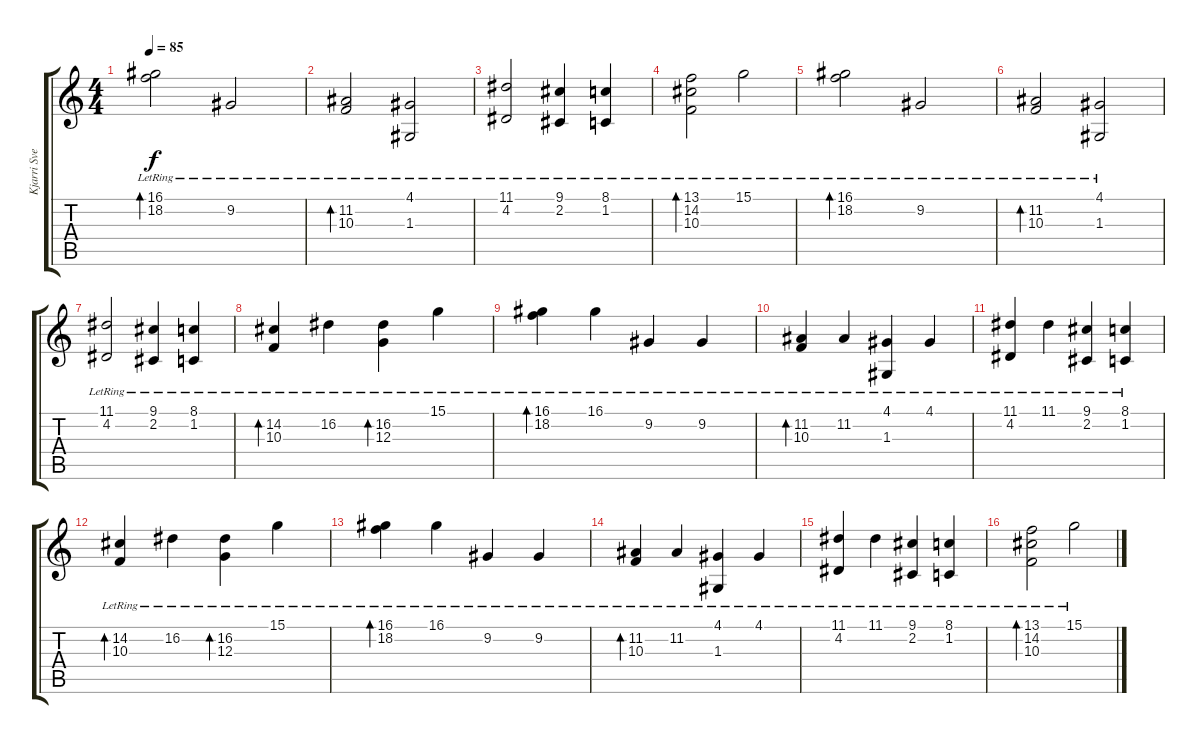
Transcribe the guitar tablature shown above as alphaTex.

\track ("Kjarri Sveinsson (Piano)" "Kjarri Sve") {instrument acousticgrandpiano}
\staff {score tabs}
\tuning (E4 B3 G3 D3 A2 D2) {hide}
\ts (4 4)
\tempo 85
\clef g2
\ks c
(16.1{lr} 18.2{lr}).2{bd 60 dy f} 9.2{lr}.2 |
(11.2{lr} 10.3{lr}).2{bd 60} (4.1{lr} 1.3{lr}).2 |
(11.1{lr} 4.2{lr}).2 (9.1{lr} 2.2{lr}).4 (8.1{lr} 1.2{lr}).4 |
(13.1{lr} 14.2{lr} 10.3{lr}).2{bd 60} 15.1{lr}.2 |
(16.1{lr} 18.2{lr}).2{bd 60} 9.2{lr}.2 |
(11.2{lr} 10.3{lr}).2{bd 60} (4.1{lr} 1.3{lr}).2 |
(11.1{lr} 4.2{lr}).2 (9.1{lr} 2.2{lr}).4 (8.1{lr} 1.2{lr}).4 |
(14.2{lr} 10.3{lr}).4{bd 60} 16.2{lr}.4 (16.2{lr} 12.3{lr}).4{bd 60} 15.1{lr}.4 |
(16.1{lr} 18.2{lr}).4{bd 60} 16.1{lr}.4 9.2{lr}.4 9.2{lr}.4 |
(11.2{lr} 10.3{lr}).4{bd 60} 11.2{lr}.4 (4.1{lr} 1.3{lr}).4 4.1{lr}.4 |
(11.1{lr} 4.2{lr}).4 11.1{lr}.4 (9.1{lr} 2.2{lr}).4 (8.1{lr} 1.2{lr}).4 |
(14.2{lr} 10.3{lr}).4{bd 60} 16.2{lr}.4 (16.2{lr} 12.3{lr}).4{bd 60} 15.1{lr}.4 |
(16.1{lr} 18.2{lr}).4{bd 60} 16.1{lr}.4 9.2{lr}.4 9.2{lr}.4 |
(11.2{lr} 10.3{lr}).4{bd 60} 11.2{lr}.4 (4.1{lr} 1.3{lr}).4 4.1{lr}.4 |
(11.1{lr} 4.2{lr}).4 11.1{lr}.4 (9.1{lr} 2.2{lr}).4 (8.1{lr} 1.2{lr}).4 |
(13.1{lr} 14.2{lr} 10.3{lr}).2{bd 60} 15.1{lr}.2
